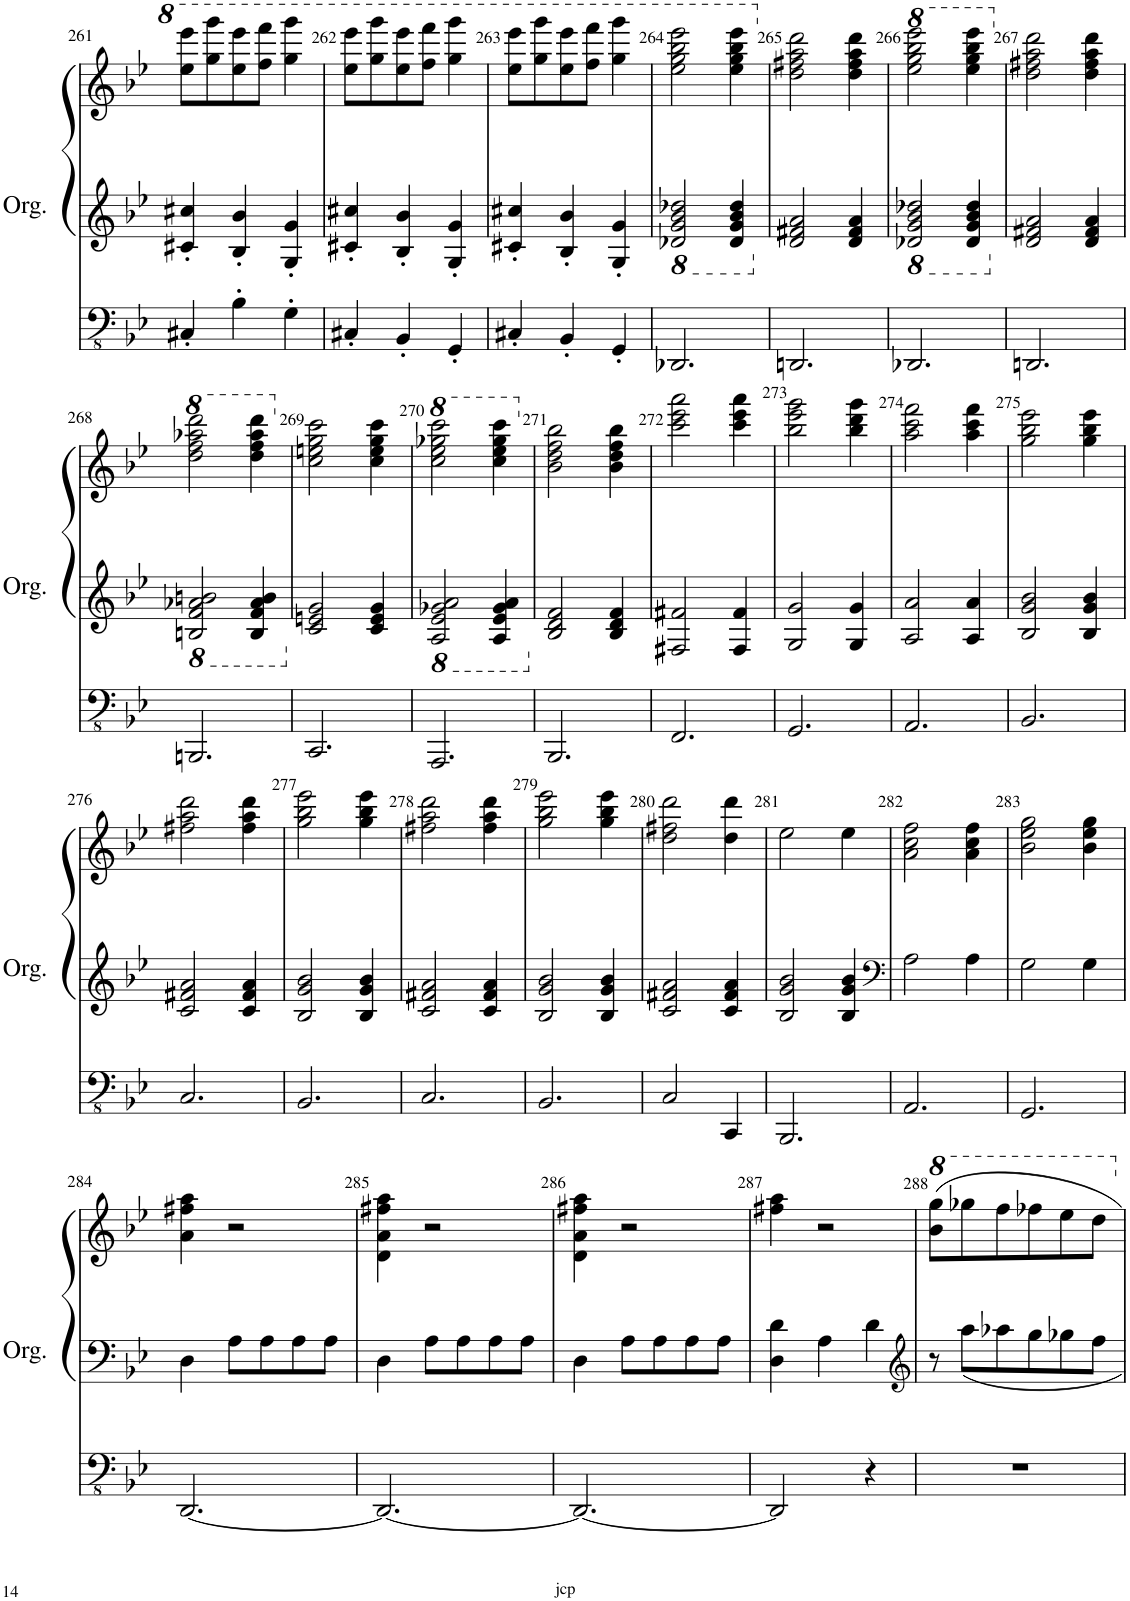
**kern	**kern	**kern
*part1	*part1	*part1
*staff3	*staff2	*staff1
*I"Orgue à tuyaux	*	*
*I'Org.	*	*
!!LO:PB:g=z
*clefFv4	*clefF4	*clefG2
*k[b-e-]	*k[b-e-]	*k[b-e-]
*M3/4	*M3/4	*M3/4
=261	=261	=261
4CC#X'/	4c#X/' 4cc#X/'	8eee-\ 8eeee-\L
.	.	8ggg\ 8gggg\
4BB-'\	4B-/' 4b-/'	8eee-\ 8eeee-\
.	.	8fff\ 8ffff\J
4GG'\	4G/' 4g/'	4ggg\ 4gggg\
=262	=262	=262
4CC#X'/	4c#X/' 4cc#X/'	8eee-\ 8eeee-\L
.	.	8ggg\ 8gggg\
4BBB-'/	4B-/' 4b-/'	8eee-\ 8eeee-\
.	.	8fff\ 8ffff\J
4GGG'/	4G/' 4g/'	4ggg\ 4gggg\
=263	=263	=263
4CC#X'/	4c#X/' 4cc#X/'	8eee-\ 8eeee-\L
.	.	8ggg\ 8gggg\
4BBB-'/	4B-/' 4b-/'	8eee-\ 8eeee-\
.	.	8fff\ 8ffff\J
4GGG'/	4G/' 4g/'	4ggg\ 4gggg\
=264	=264	=264
*	*8ba	*
2.DDD-X/	2D-X/ 2G/ 2B-/ 2d-X/	2eee-\ 2ggg\ 2bbb-\ 2eeee-\
.	4D-/ 4G/ 4B-/ 4d-/	4eee-\ 4ggg\ 4bbb-\ 4eeee-\
=265	=265	=265
*	*X8ba	*
2.DDDn/	2d/ 2f#X/ 2a/	2dd\ 2ff#X\ 2aa\ 2ddd\
.	4d/ 4f#/ 4a/	4dd\ 4ff#\ 4aa\ 4ddd\
=266	=266	=266
*	*8ba	*
*	*	*8va
2.DDD-X/	2D-X/ 2G/ 2B-/ 2d-X/	2eee-\ 2ggg\ 2bbb-\ 2eeee-\
.	4D-/ 4G/ 4B-/ 4d-/	4eee-\ 4ggg\ 4bbb-\ 4eeee-\
=267	=267	=267
*	*X8ba	*
*	*	*X8va
2.DDDn/	2d/ 2f#X/ 2a/	2dd\ 2ff#X\ 2aa\ 2ddd\
.	4d/ 4f#/ 4a/	4dd\ 4ff#\ 4aa\ 4ddd\
!!LO:LB:g=z
=268	=268	=268
*	*8ba	*
*	*	*8va
2.BBBBn/	2BBn/ 2F/ 2A-X/ 2Bn/	2ddd\ 2fff\ 2aaa-X\ 2dddd\
.	4BB/ 4F/ 4A-/ 4B/	4ddd\ 4fff\ 4aaa-\ 4dddd\
=269	=269	=269
*	*X8ba	*
*	*	*X8va
2.CCC/	2c/ 2en/ 2g/	2cc\ 2een\ 2gg\ 2ccc\
.	4c/ 4e/ 4g/	4cc\ 4ee\ 4gg\ 4ccc\
=270	=270	=270
*	*8ba	*
*	*	*8va
2.AAAA/	2AA/ 2E-/ 2G-X/ 2A/	2ccc\ 2eee-\ 2ggg-X\ 2cccc\
.	4AA/ 4E-/ 4G-/ 4A/	4ccc\ 4eee-\ 4ggg-\ 4cccc\
=271	=271	=271
*	*X8ba	*
*	*	*X8va
2.BBBB-/	2B-/ 2d/ 2f/	2b-\ 2dd\ 2ff\ 2bb-\
.	4B-/ 4d/ 4f/	4b-\ 4dd\ 4ff\ 4bb-\
=272	=272	=272
2.FFF/	2F#X/ 2f#X/	2ccc\ 2eee-\ 2aaa\
.	4F#/ 4f#/	4ccc\ 4eee-\ 4aaa\
=273	=273	=273
2.GGG/	2G/ 2g/	2bb-\ 2eee-\ 2ggg\
.	4G/ 4g/	4bb-\ 4ddd\ 4ggg\
=274	=274	=274
2.AAA/	2A/ 2a/	2aa\ 2ccc\ 2fff\
.	4A/ 4a/	4aa\ 4ccc\ 4fff\
=275	=275	=275
2.BBB-/	2B-/ 2g/ 2b-/	2gg\ 2bb-\ 2eee-\
.	4B-/ 4g/ 4b-/	4gg\ 4bb-\ 4eee-\
!!LO:LB:g=z
=276	=276	=276
2.CC/	2c/ 2f#X/ 2a/	2ff#X\ 2aa\ 2ddd\
.	4c/ 4f#/ 4a/	4ff#\ 4aa\ 4ddd\
=277	=277	=277
2.BBB-/	2B-/ 2g/ 2b-/	2gg\ 2bb-\ 2eee-\
.	4B-/ 4g/ 4b-/	4gg\ 4bb-\ 4eee-\
=278	=278	=278
2.CC/	2c/ 2f#X/ 2a/	2ff#X\ 2aa\ 2ddd\
.	4c/ 4f#/ 4a/	4ff#\ 4aa\ 4ddd\
=279	=279	=279
2.BBB-/	2B-/ 2g/ 2b-/	2gg\ 2bb-\ 2eee-\
.	4B-/ 4g/ 4b-/	4gg\ 4bb-\ 4eee-\
=280	=280	=280
2CC/	2c/ 2f#X/ 2a/	2dd\ 2ff#X\ 2ddd\
4CCC/	4c/ 4f#/ 4a/	4dd\ 4ddd\
=281	=281	=281
2.BBBB-/	2B-/ 2g/ 2b-/	2ee-\
.	4B-/ 4g/ 4b-/	4ee-\
=282	=282	=282
*	*clefF4	*
2.AAA/	2A\	2a\ 2cc\ 2ff\
.	4A\	4a\ 4cc\ 4ff\
=283	=283	=283
2.GGG/	2G\	2b-\ 2ee-\ 2gg\
.	4G\	4b-\ 4ee-\ 4gg\
!!LO:LB:g=z
=284	=284	=284
[2.DDD/	4D\	4a\ 4ff#X\ 4aa\
.	8A\L	2r
.	8A\	.
.	8A\	.
.	8A\J	.
=285	=285	=285
2.DDD/_	4D\	4d\ 4a\ 4ff#X\ 4aa\
.	8A\L	2r
.	8A\	.
.	8A\	.
.	8A\J	.
=286	=286	=286
2.DDD/_	4D\	4d\ 4a\ 4ff#X\ 4aa\
.	8A\L	2r
.	8A\	.
.	8A\	.
.	8A\J	.
=287	=287	=287
2DDD/]	4D\ 4d\	4ff#X\ 4aa\
.	4A\	2r
4r	4d\	.
=288	=288	=288
*	*clefG2	*
*	*	*8va
2.r	8r	8bb-\ 8ggg\L
.	8aa\L	8ggg-X\
.	8aa-X\	8fff\
.	8gg\	8fff-X\
.	8gg-X\	8eee-\
.	8ff\J	8ddd\J
*	*	*X8va
=	=	=
*-	*-	*-
